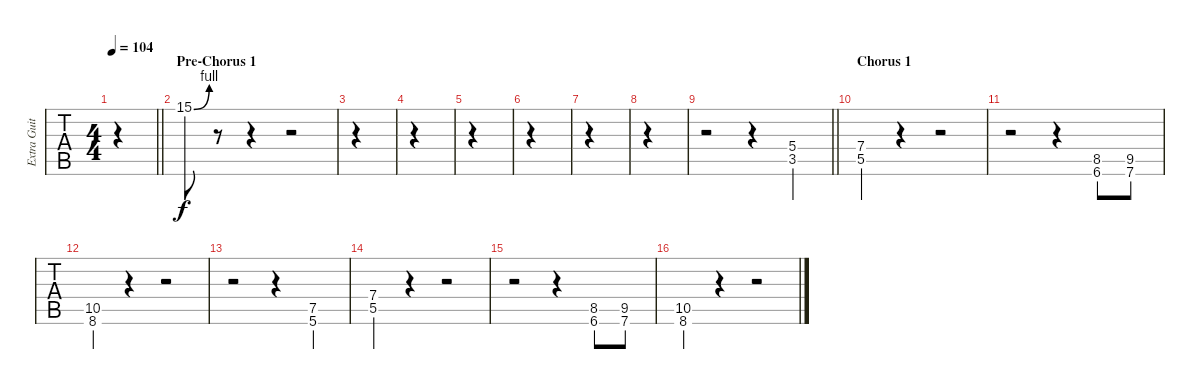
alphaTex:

\track ("Extra Guitar" "Extra Guit") {instrument overdrivenguitar}
\staff {tabs}
\tuning (E4 B3 G3 D3 A2 E2) {hide}
\ts (4 4)
\tempo 104
\clef g2
\barLineRight lightlight
\ks dminor
|
\section ("" "Pre-Chorus 1")
15.1{be (bend 0 0 60 4)}.8 r.8 r.4 r.2 |
|
|
|
|
|
|
\barLineRight lightlight
r.2 r.4 (5.4 3.5).4 |
\section ("" "Chorus 1")
(7.4 5.5).4 r.4 r.2 |
r.2 r.4 (8.5 6.6).8 (9.5 7.6).8 |
(10.5 8.6).4 r.4 r.2 |
r.2 r.4 (7.5 5.6).4 |
(7.4 5.5).4 r.4 r.2 |
r.2 r.4 (8.5 6.6).8 (9.5 7.6).8 |
(10.5 8.6).4 r.4 r.2
